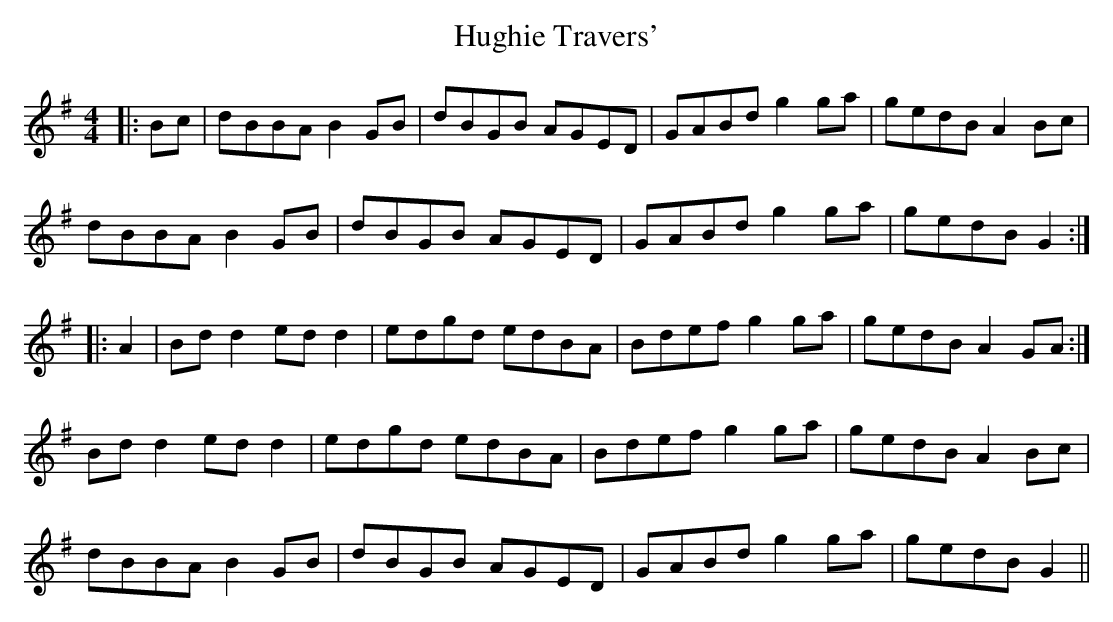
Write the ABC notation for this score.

X:1
T: Hughie Travers'
M: 4/4
L: 1/8
K: Gmaj
|:Bc|dBBA B2GB|dBGB AGED|GABd g2ga|gedB A2Bc|
dBBA B2GB|dBGB AGED|GABd g2ga|gedB G2:|
|:A2|Bdd2 edd2|edgd edBA|Bdef g2ga|gedB A2GA:|
Bdd2 edd2|edgd edBA|Bdef g2ga|gedB A2Bc|
dBBA B2GB|dBGB AGED|GABd g2ga|gedB G2||
